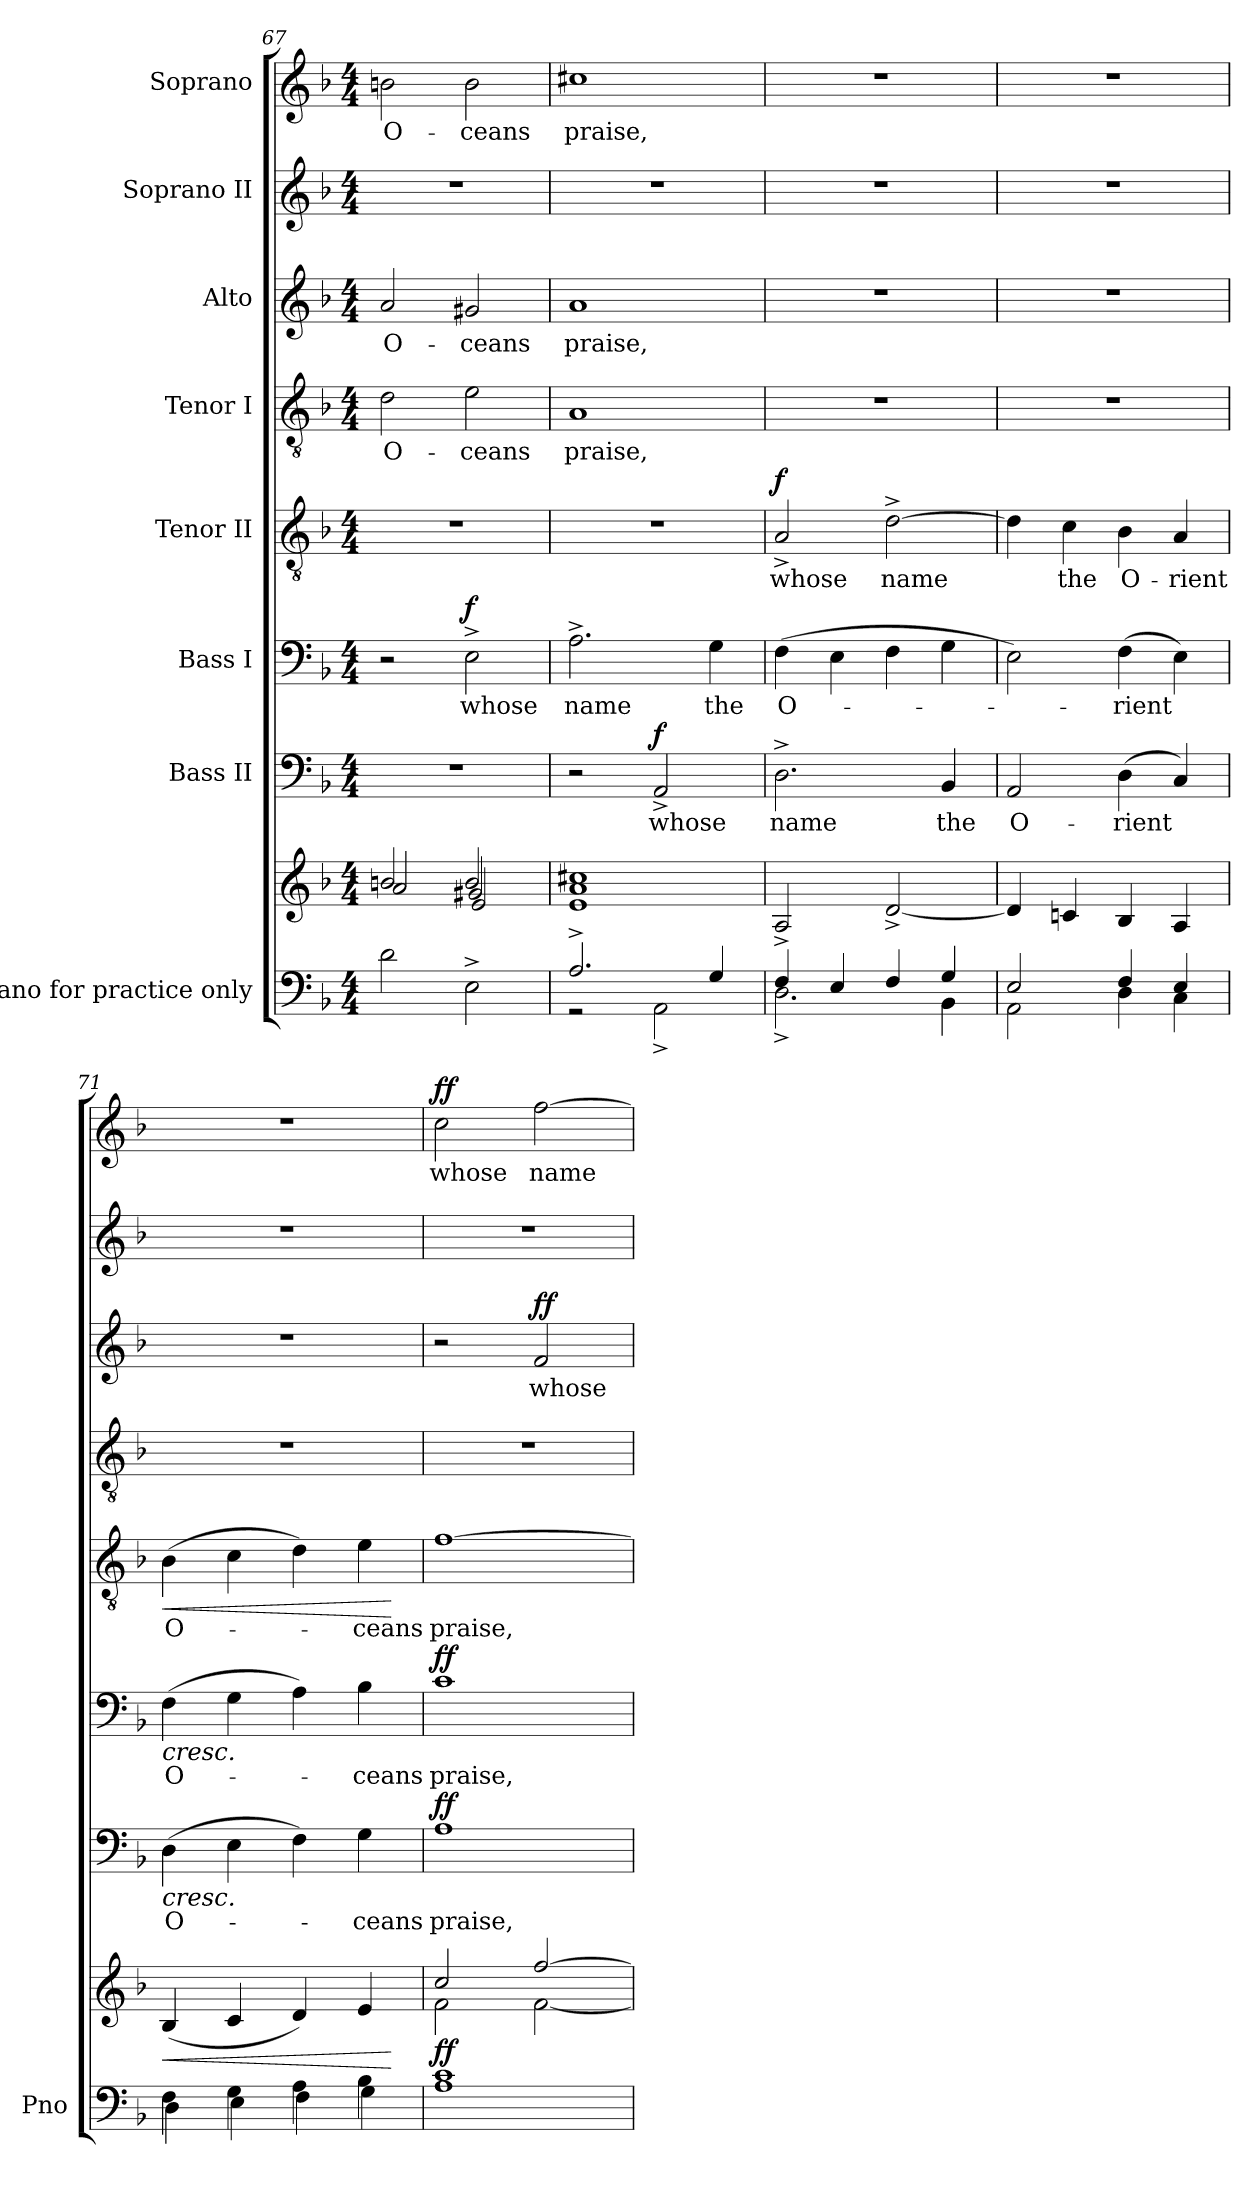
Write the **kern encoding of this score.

**kern	**kern	**dynam	**kern	**text	**dynam	**kern	**text	**dynam	**kern	**text	**dynam	**kern	**text	**kern	**text	**dynam	**kern	**kern	**text	**dynam
*part8	*part8	*part8	*part7	*part7	*part7	*part6	*part6	*part6	*part5	*part5	*part5	*part4	*part4	*part3	*part3	*part3	*part2	*part1	*part1	*part1
*staff9	*staff8	*staff8/9	*staff7	*staff7	*staff7	*staff6	*staff6	*staff6	*staff5	*staff5	*staff5	*staff4	*staff4	*staff3	*staff3	*staff3	*staff2	*staff1	*staff1	*staff1
*I"Piano for practice only	*	*	*I"Bass II	*	*	*I"Bass I	*	*	*I"Tenor II	*	*	*I"Tenor I	*	*I"Alto	*	*	*I"Soprano II	*I"Soprano	*	*
*I'Pno	*	*	*	*	*	*	*	*	*	*	*	*	*	*	*	*	*	*	*	*
*clefF4	*clefG2	*	*clefF4	*	*	*clefF4	*	*	*clefGv2	*	*	*clefGv2	*	*clefG2	*	*	*clefG2	*clefG2	*	*
*k[b-]	*k[b-]	*	*k[b-]	*	*	*k[b-]	*	*	*k[b-]	*	*	*k[b-]	*	*k[b-]	*	*	*k[b-]	*k[b-]	*	*
*M4/4	*M4/4	*	*M4/4	*	*	*M4/4	*	*	*M4/4	*	*	*M4/4	*	*M4/4	*	*	*M4/4	*M4/4	*	*
=67	=67	=67	=67	=67	=67	=67	=67	=67	=67	=67	=67	=67	=67	=67	=67	=67	=67	=67	=67	=67
*	*^	*	*	*	*	*	*	*	*	*	*	*	*	*	*	*	*	*	*	*
*	*	*^	*	*	*	*	*	*	*	*	*	*	*	*	*	*	*	*	*	*	*
!	!	!	!	!	!	!	!	!	!	!	!	!	!	!	!LO:LY:b	!	!LO:LY:b	!	!	!	!LO:LY:b	!
2d\	2bn/	2a/	2ryy	.	1r	.	.	2r	.	.	1r	.	.	2d\	O-	2a/	O-	.	1r	2bn\	O-	.
!	!	!	!	!	!	!	!	!	!LO:LY:b	!LO:DY:a	!	!	!	!	!LO:LY:b	!	!LO:LY:b	!	!	!	!LO:LY:b	!
2E^\	2b/	2g#X/	2e/	.	.	.	.	2E^\	whose	f	.	.	.	2e\	-ceans	2g#X/	-ceans	.	.	2b\	-ceans	.
=68	=68	=68	=68	=68	=68	=68	=68	=68	=68	=68	=68	=68	=68	=68	=68	=68	=68	=68	=68	=68	=68	=68
*^	*	*	*	*	*	*	*	*	*	*	*	*	*	*	*	*	*	*	*	*	*	*
!	!	!	!	!	!	!	!	!	!	!LO:LY:b	!	!	!	!	!	!LO:LY:b	!	!LO:LY:b	!	!	!	!LO:LY:b	!
2.A^/	2r	1cc#X	1a	1e	.	2r	.	.	2.A^\	name	.	1r	.	.	1A	praise,	1a	praise,	.	1r	1cc#X	praise,	.
!	!	!	!	!	!	!	!LO:LY:b	!LO:DY:a	!	!	!	!	!	!	!	!	!	!	!	!	!	!	!
.	2AA^\	.	.	.	.	2AA^/	whose	f	.	.	.	.	.	.	.	.	.	.	.	.	.	.	.
!	!	!	!	!	!	!	!	!	!	!LO:LY:b	!	!	!	!	!	!	!	!	!	!	!	!	!
4G/	.	.	.	.	.	.	.	.	4G\	the	.	.	.	.	.	.	.	.	.	.	.	.	.
*	*	*v	*v	*v	*	*	*	*	*	*	*	*	*	*	*	*	*	*	*	*	*	*	*
=69	=69	=69	=69	=69	=69	=69	=69	=69	=69	=69	=69	=69	=69	=69	=69	=69	=69	=69	=69	=69	=69
!	!	!	!	!	!LO:LY:b	!	!	!LO:LY:b	!	!	!LO:LY:b	!LO:DY:a	!	!	!	!	!	!	!	!	!
4F/	2.D^\	2A^/	.	2.D^\	name	.	(>4F\	O-	.	2A^/	whose	f	1r	.	1r	.	.	1r	1r	.	.
4E/	.	.	.	.	.	.	4E\	.	.	.	.	.	.	.	.	.	.	.	.	.	.
!	!	!	!	!	!	!	!	!	!	!	!LO:LY:b	!	!	!	!	!	!	!	!	!	!
4F/	.	[2d^/	.	.	.	.	4F\	.	.	[2d^\	name	.	.	.	.	.	.	.	.	.	.
!	!	!	!	!	!LO:LY:b	!	!	!	!	!	!	!	!	!	!	!	!	!	!	!	!
4G/	4BB-\	.	.	4BB-/	the	.	4G\	.	.	.	.	.	.	.	.	.	.	.	.	.	.
!!LO:LB:g=z
=70	=70	=70	=70	=70	=70	=70	=70	=70	=70	=70	=70	=70	=70	=70	=70	=70	=70	=70	=70	=70	=70
!	!	!	!	!	!LO:LY:b	!	!	!	!	!	!	!	!	!	!	!	!	!	!	!	!
2E/	2AA\	4d/]	.	2AA/	O-	.	2E\)	.	.	4d\]	.	.	1r	.	1r	.	.	1r	1r	.	.
!	!	!	!	!	!	!	!	!	!	!	!LO:LY:b	!	!	!	!	!	!	!	!	!	!
.	.	4cn/	.	.	.	.	.	.	.	4c\	the	.	.	.	.	.	.	.	.	.	.
!	!	!	!	!	!LO:LY:b	!	!	!LO:LY:b	!	!	!LO:LY:b	!	!	!	!	!	!	!	!	!	!
4F/	4D\	4B-/	.	(>4D\	-rient	.	(>4F\	-rient	.	4B-\	O-	.	.	.	.	.	.	.	.	.	.
!	!	!	!	!	!	!	!	!	!	!	!LO:LY:b	!	!	!	!	!	!	!	!	!	!
4E/	4C\	4A/	.	4C/)	.	.	4E\)	.	.	4A/	-rient	.	.	.	.	.	.	.	.	.	.
=71	=71	=71	=71	=71	=71	=71	=71	=71	=71	=71	=71	=71	=71	=71	=71	=71	=71	=71	=71	=71	=71
!	!	!	!LO:HP:b	!	!LO:LY:b	!LO:HP:b	!	!LO:LY:b	!LO:HP:b	!	!LO:LY:b	!LO:HP:b	!	!	!	!	!	!	!	!	!
4F\	4D\	(<4B-/	<	(>4D\	O-	<	(>4F\	O-	<	(>4B-\	O-	<	1r	.	1r	.	.	1r	1r	.	.
4G\	4E\	4c/	.	4E\	.	.	4G\	.	.	4c\	.	.	.	.	.	.	.	.	.	.	.
4A\	4F\	4d/)	.	4F\)	.	.	4A\)	.	.	4d\)	.	.	.	.	.	.	.	.	.	.	.
!	!	!	!	!	!LO:LY:b	!	!	!LO:LY:b	!	!	!LO:LY:b	!	!	!	!	!	!	!	!	!	!
4B-\	4G\	4e/	.	4G\	-ceans	.	4B-\	-ceans	.	4e\	-ceans	.	.	.	.	.	.	.	.	.	.
*v	*v	*	*	*	*	*	*	*	*	*	*	*	*	*	*	*	*	*	*	*	*
.	.	[	.	.	.	.	.	.	.	.	[	.	.	.	.	.	.	.	.	.
=72	=72	=72	=72	=72	=72	=72	=72	=72	=72	=72	=72	=72	=72	=72	=72	=72	=72	=72	=72	=72
*^	*^	*	*	*	*	*	*	*	*	*	*	*	*	*	*	*	*	*	*	*
!	!	!	!	!LO:DY:b	!	!LO:LY:b	!LO:DY:a	!	!LO:LY:b	!LO:DY:a	!	!LO:LY:b	!	!	!	!	!	!	!	!	!LO:LY:b	!LO:DY:a
1c	1A	2cc/	2f\	ff	1A	praise,	ff	1c	praise,	ff	[1f	praise,	.	1r	.	2r	.	.	1r	2cc\	whose	ff
!	!	!	!	!	!	!	!	!	!	!	!	!	!	!	!	!	!LO:LY:b	!LO:DY:a	!	!	!LO:LY:b	!
.	.	[2ff/	[2f\	.	.	.	.	.	.	.	.	.	.	.	.	2f/	whose	ff	.	[2ff\	name	.
*v	*v	*	*	*	*	*	*	*	*	*	*	*	*	*	*	*	*	*	*	*	*	*
*	*v	*v	*	*	*	*	*	*	*	*	*	*	*	*	*	*	*	*	*	*	*
.	.	.	.	.	[	.	.	[	.	.	.	.	.	.	.	.	.	.	.	.
=	=	=	=	=	=	=	=	=	=	=	=	=	=	=	=	=	=	=	=	=
*-	*-	*-	*-	*-	*-	*-	*-	*-	*-	*-	*-	*-	*-	*-	*-	*-	*-	*-	*-	*-
